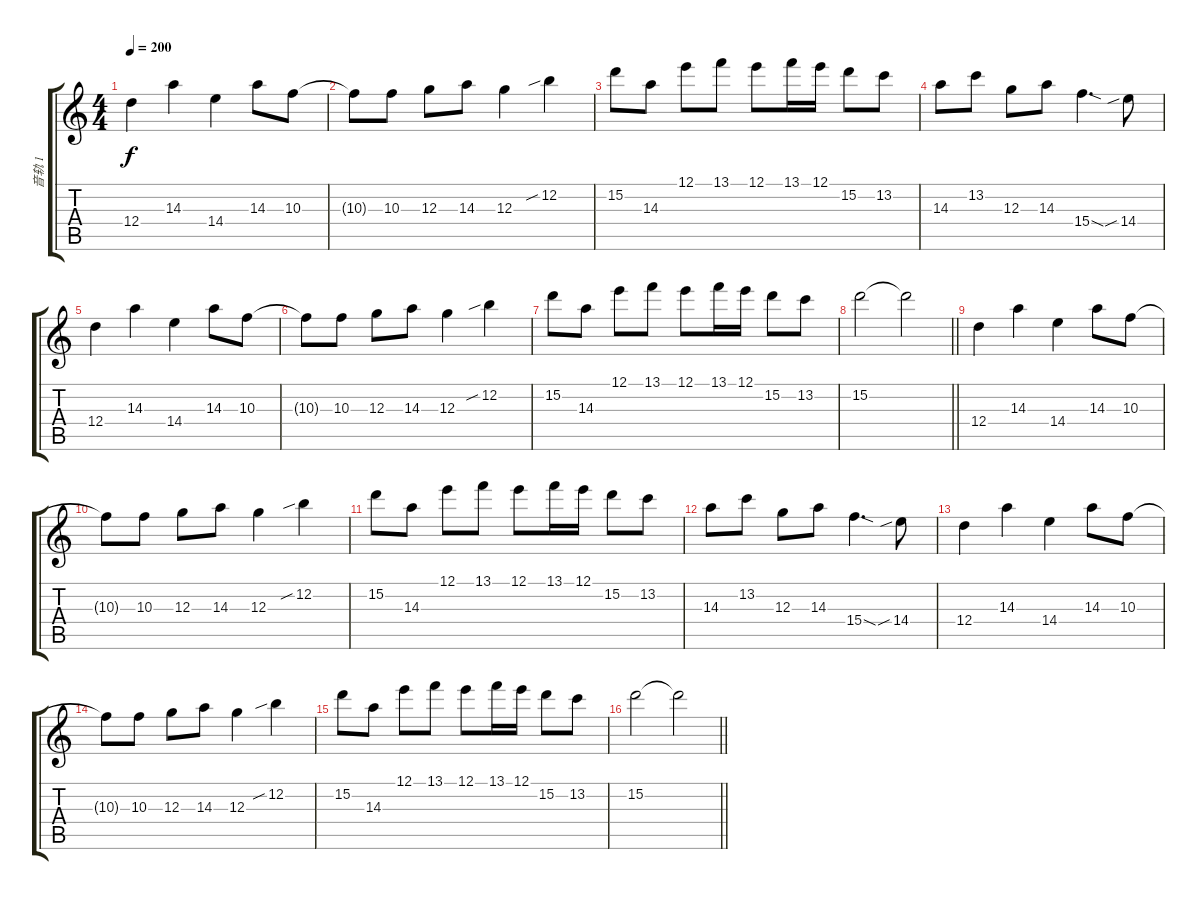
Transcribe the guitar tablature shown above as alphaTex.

\track ("音轨 1" "音轨 1") {instrument distortionguitar}
\staff {score tabs}
\tuning (E4 B3 G3 D3 A2 E2) {hide}
\ts (4 4)
\tempo 200
\clef g2
\ks c
12.4.4{dy f} 14.3.4 14.4.4 14.3.8 10.3.8 |
10.3{t}.8 10.3.8 12.3.8 14.3.8 12.3.4 12.2{sib}.4 |
15.2.8 14.3.8 12.1.8 13.1.8 12.1.8 13.1.16 12.1.16 15.2.8 13.2.8 |
14.3.8 13.2.8 12.3.8 14.3.8 15.4{sod}.4{d} 14.4{sib}.8 |
12.4.4 14.3.4 14.4.4 14.3.8 10.3.8 |
10.3{t}.8 10.3.8 12.3.8 14.3.8 12.3.4 12.2{sib}.4 |
15.2.8 14.3.8 12.1.8 13.1.8 12.1.8 13.1.16 12.1.16 15.2.8 13.2.8 |
\barLineRight lightlight
15.2.2 15.2{t}.2 |
12.4.4 14.3.4 14.4.4 14.3.8 10.3.8 |
10.3{t}.8 10.3.8 12.3.8 14.3.8 12.3.4 12.2{sib}.4 |
15.2.8 14.3.8 12.1.8 13.1.8 12.1.8 13.1.16 12.1.16 15.2.8 13.2.8 |
14.3.8 13.2.8 12.3.8 14.3.8 15.4{sod}.4{d} 14.4{sib}.8 |
12.4.4 14.3.4 14.4.4 14.3.8 10.3.8 |
10.3{t}.8 10.3.8 12.3.8 14.3.8 12.3.4 12.2{sib}.4 |
15.2.8 14.3.8 12.1.8 13.1.8 12.1.8 13.1.16 12.1.16 15.2.8 13.2.8 |
\barLineRight lightlight
15.2.2 15.2{t}.2
